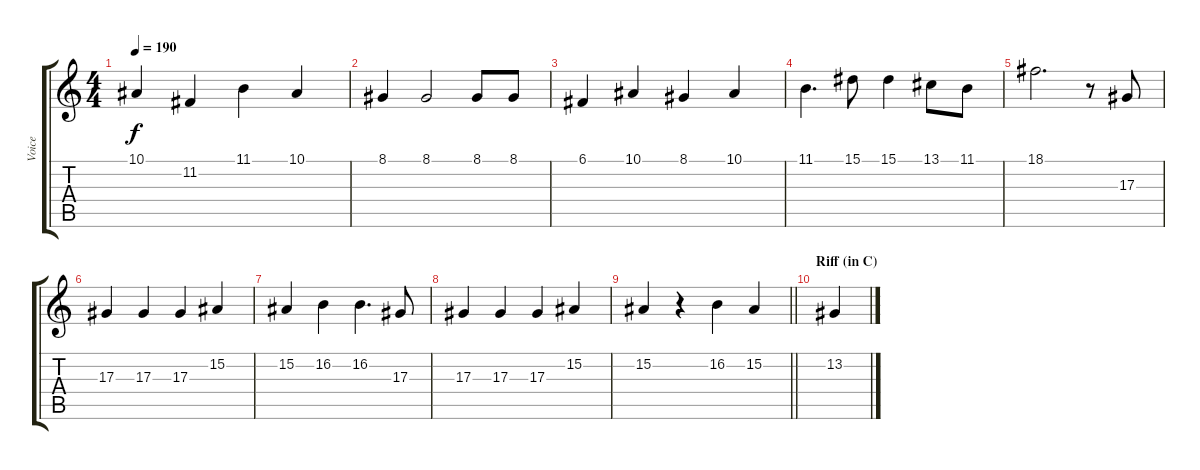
\track ("Voice" "Voice") {instrument lead6voice}
\staff {score tabs}
\tuning (C4 G3 Eb3 Bb2 F2 C2) {hide}
\ts (4 4)
\tempo 190
\clef g2
\ks c
10.1.4{dy f} 11.2.4 11.1.4 10.1.4 |
8.1.4 8.1.2 8.1.8 8.1.8 |
6.1.4 10.1.4 8.1.4 10.1.4 |
11.1.4{d} 15.1.8 15.1.4 13.1.8 11.1.8 |
18.1.2{d} r.8 17.3.8 |
17.3.4 17.3.4 17.3.4 15.2.4 |
15.2.4 16.2.4 16.2.4{d} 17.3.8 |
17.3.4 17.3.4 17.3.4 15.2.4 |
\barLineRight lightlight
15.2.4 r.4 16.2.4 15.2.4 |
\section ("" "Riff (in C)")
13.2.4
